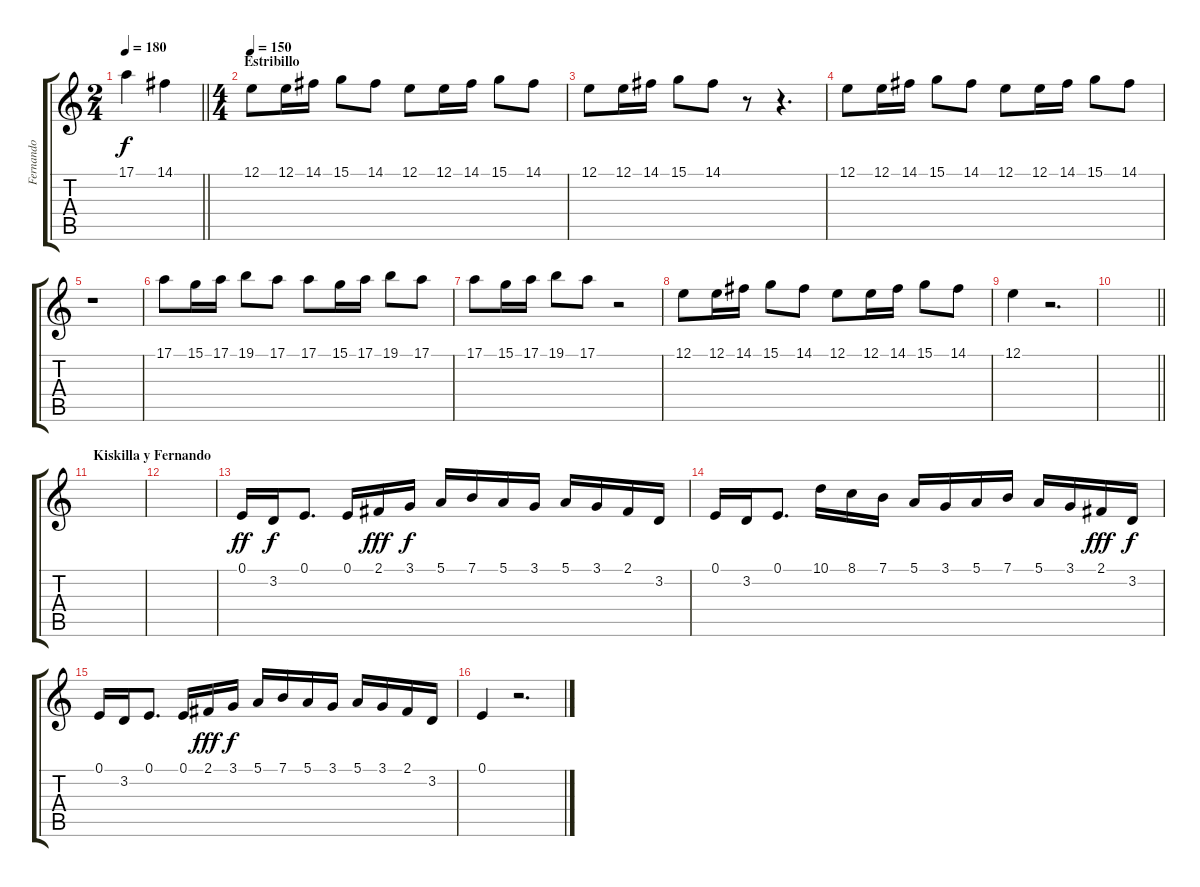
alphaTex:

\track ("Fernando" "Fernando") {instrument flute}
\staff {score tabs}
\tuning (E4 B3 G3 D3 A2 E2) {hide}
\ts (2 4)
\tempo 180
\clef g2
\barLineRight lightlight
\ks c
17.1.4{dy f} 14.1.4 |
\ts (4 4)
\section ("" "Estribillo")
\tempo 150
12.1.8 12.1.16 14.1.16 15.1.8 14.1.8 12.1.8 12.1.16 14.1.16 15.1.8 14.1.8 |
12.1.8 12.1.16 14.1.16 15.1.8 14.1.8 r.8 r.4{d} |
12.1.8 12.1.16 14.1.16 15.1.8 14.1.8 12.1.8 12.1.16 14.1.16 15.1.8 14.1.8 |
r.1 |
17.1.8 15.1.16 17.1.16 19.1.8 17.1.8 17.1.8 15.1.16 17.1.16 19.1.8 17.1.8 |
17.1.8 15.1.16 17.1.16 19.1.8 17.1.8 r.2 |
12.1.8 12.1.16 14.1.16 15.1.8 14.1.8 12.1.8 12.1.16 14.1.16 15.1.8 14.1.8 |
12.1.4 r.2{d} |
\barLineRight lightlight
|
\section ("" "Kiskilla y Fernando")
|
|
0.1.16{dy ff volume 10} 3.2.16{dy f} 0.1.8{d} 0.1.16 2.1.16{dy fff} 3.1.16{dy f} 5.1.16 7.1.16 5.1.16 3.1.16 5.1.16 3.1.16 2.1.16 3.2.16 |
0.1.16 3.2.16 0.1.8{d} 10.1.16 8.1.16 7.1.16 5.1.16 3.1.16 5.1.16 7.1.16 5.1.16 3.1.16 2.1.16{dy fff} 3.2.16{dy f} |
0.1.16 3.2.16 0.1.8{d} 0.1.16 2.1.16{dy fff} 3.1.16{dy f} 5.1.16 7.1.16 5.1.16 3.1.16 5.1.16 3.1.16 2.1.16 3.2.16 |
0.1.4 r.2{d}
